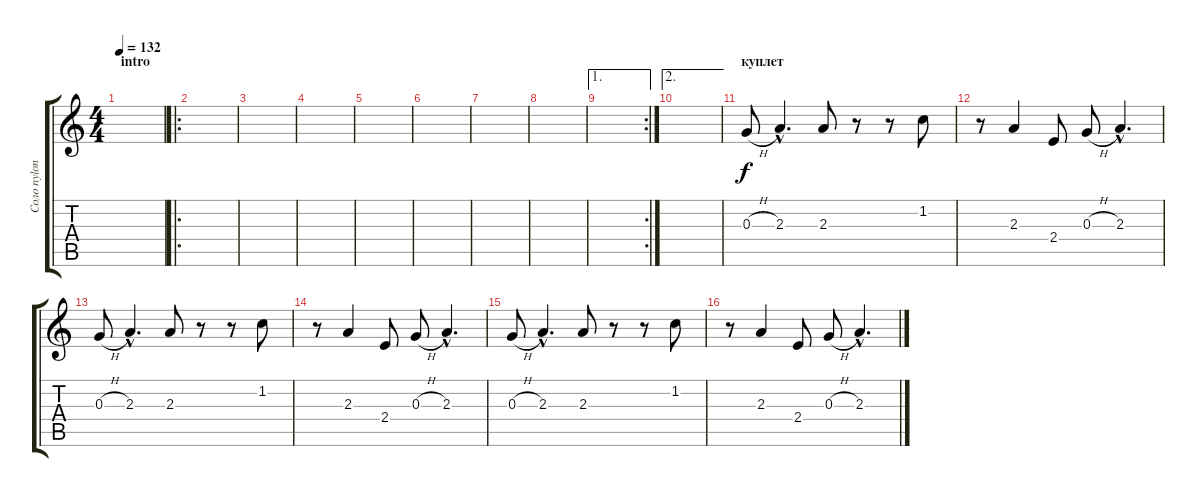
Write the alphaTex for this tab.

\track ("Соло nylon" "Соло nylon") {instrument acousticguitarnylon}
\staff {score tabs}
\tuning (E4 B3 G3 D3 A2 E2) {hide}
\ts (4 4)
\section ("" "intro")
\tempo 132
\clef g2
\ks c
|
\ro
|
|
|
|
|
|
|
\ae 1
\rc 2
|
\ae 2
|
\section ("" "куплет")
0.3{h}.8{instrument acousticguitarnylon} 2.3{hac}.4{d} 2.3.8 r.8 r.8 1.2.8 |
r.8 2.3.4 2.4.8 0.3{h}.8 2.3{hac}.4{d} |
0.3{h}.8 2.3{hac}.4{d} 2.3.8 r.8 r.8 1.2.8 |
r.8 2.3.4 2.4.8 0.3{h}.8 2.3{hac}.4{d} |
0.3{h}.8 2.3{hac}.4{d} 2.3.8 r.8 r.8 1.2.8 |
r.8 2.3.4 2.4.8 0.3{h}.8 2.3{hac}.4{d}
